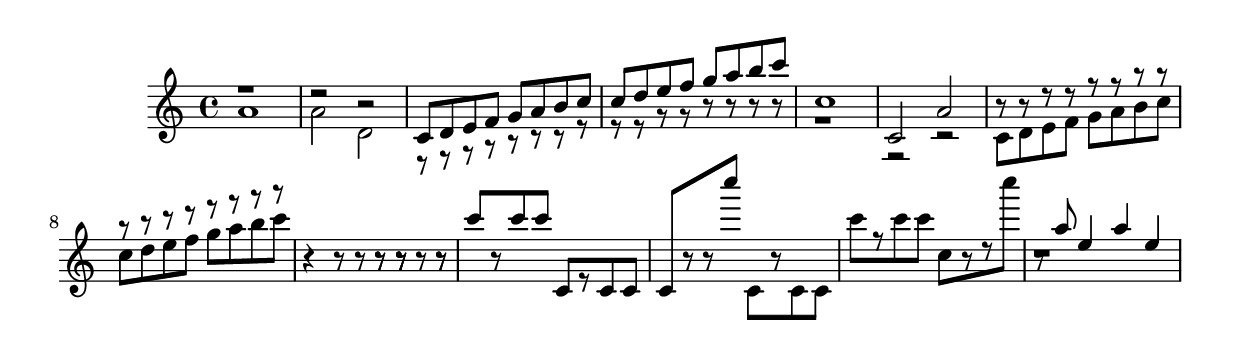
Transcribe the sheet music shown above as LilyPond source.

\version "1.3.146"
\header{
texidoc="
Rests should not collide with beams, stems and noteheads.  Rests may
be under beams.  Rests should be move by integral number of spaces
inside the staff, and by half spaces outside.  Notice that the half
and whole rests just outside the staff get ledger lines in different
cases.
"
}

scale =  \notes \relative c' {
  c8 d e f g a b c c d e f g a b c

}
rests =  \notes             {
  r r r  r r r r r r r r r r r r r
} 
different = < \context Voice = one {
      \stemUp
      \notes \relative c'' {
        r8 a e4 a e
      }
    }
    \context Voice = two {
      \stemDown
      \notes \relative c'' {
        r1
      }} >

scales =  \context Staff \notes <
	\context Voice=i { \stemUp r1 r2 r2   \scale    c''1 c'2 a'2 \rests  }
	\context Voice = ii { \stemDown a'1 a'2 d'2 \rests r1 r2 r2  \scale }
>

restsII =  \context Staff \notes {
	r4 r8
	\context Staff < { \stemUp r8 } { \stemDown r8} >
	\context Staff < {\stemUp r8} r8 { \stemDown r8} >
	\context Staff < {\stemUp r8} r8 r8 { \stemDown r8} >
	\context Staff < {\stemUp r} { \stemDown r} >
	\context Staff < {\stemUp r} r { \stemDown r} >
	\stemUp
	\transpose c'' { [c''8 r8 c''8 c''8]
	[c8 r8 c8 c8]
	[c8 r8 r8 c'''8]	
	\stemDown
	[c8 r8 c8 c8]
	[c''8 r8 c''8 c''8]
	[c'8 r8 r8 c'''8]
	\different	
	}
}

\score{
	\notes { 
		\scales 
		\restsII 
	}
}	


